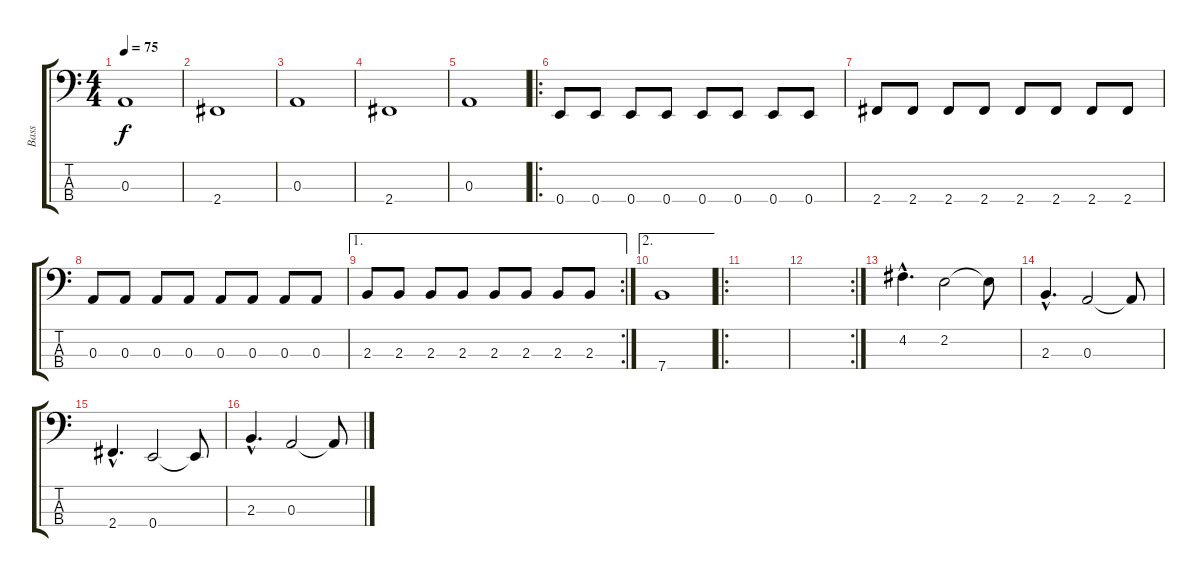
\track ("Bass" "Bass") {instrument electricbassfinger}
\staff {score tabs}
\tuning (G2 D2 A1 E1) {hide}
\ts (4 4)
\tempo 75
\clef f4
\ks c
0.3.1{dy f} |
2.4.1 |
0.3.1 |
2.4.1 |
0.3.1 |
\ro
0.4.8 0.4.8 0.4.8 0.4.8 0.4.8 0.4.8 0.4.8 0.4.8 |
2.4.8 2.4.8 2.4.8 2.4.8 2.4.8 2.4.8 2.4.8 2.4.8 |
0.3.8 0.3.8 0.3.8 0.3.8 0.3.8 0.3.8 0.3.8 0.3.8 |
\ae 1
\rc 2
2.3.8 2.3.8 2.3.8 2.3.8 2.3.8 2.3.8 2.3.8 2.3.8 |
\ae 2
7.4.1 |
\ro
|
\rc 2
|
4.2{hac}.4{d} 2.2.2 2.2{t}.8 |
2.3{hac}.4{d} 0.3.2 0.3{t}.8 |
2.4{hac}.4{d} 0.4.2 0.4{t}.8 |
2.3{hac}.4{d} 0.3.2 0.3{t}.8
